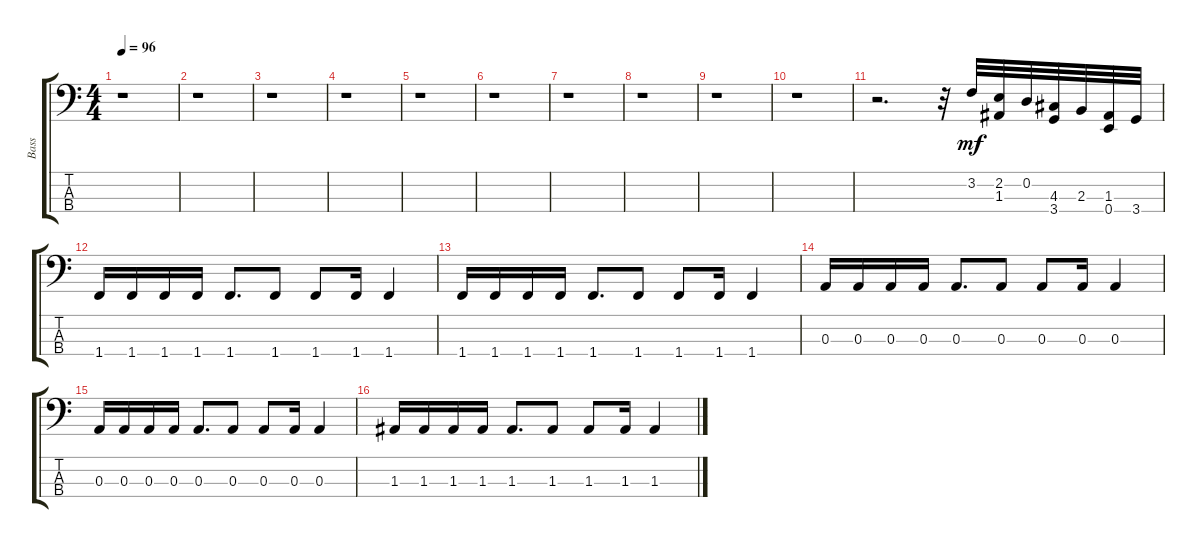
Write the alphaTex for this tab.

\track ("Bass" "Bass") {instrument electricbassfinger}
\staff {score tabs}
\tuning (G2 D2 A1 E1) {hide}
\ts (4 4)
\tempo 96
\clef f4
\ks c
r.1{dy mf instrument electricbassfinger} |
r.1 |
r.1 |
r.1 |
r.1 |
r.1 |
r.1 |
r.1 |
r.1 |
r.1 |
r.2{d} r.32 3.2.32 (2.2 1.3).32 0.2.32 (4.3 3.4).32 2.3.32 (1.3 0.4).32 3.4.32 |
1.4.16 1.4.16 1.4.16 1.4.16 1.4.8{d} 1.4.8 1.4.8 1.4.16 1.4.4 |
1.4.16 1.4.16 1.4.16 1.4.16 1.4.8{d} 1.4.8 1.4.8 1.4.16 1.4.4 |
0.3.16 0.3.16 0.3.16 0.3.16 0.3.8{d} 0.3.8 0.3.8 0.3.16 0.3.4 |
0.3.16 0.3.16 0.3.16 0.3.16 0.3.8{d} 0.3.8 0.3.8 0.3.16 0.3.4 |
1.3.16 1.3.16 1.3.16 1.3.16 1.3.8{d} 1.3.8 1.3.8 1.3.16 1.3.4
